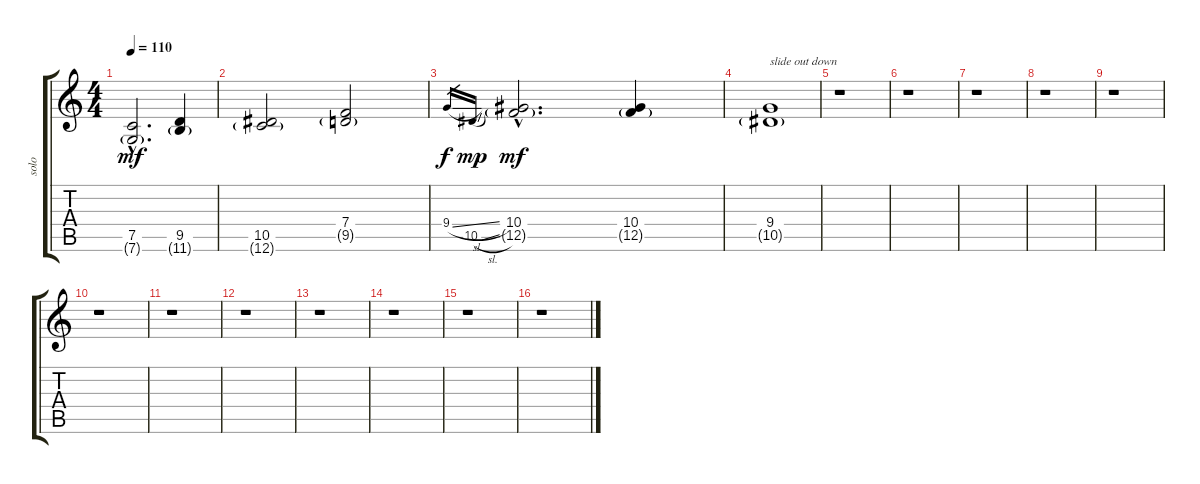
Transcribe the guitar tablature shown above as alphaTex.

\track ("solo" "solo") {instrument distortionguitar}
\staff {score tabs}
\tuning (C4 G3 Eb3 Bb2 F2 C2) {hide}
\ts (4 4)
\tempo 110
\clef g2
\ks c
(7.5{hac} 7.6{g hac}).2{d dy mf} (9.5 11.6{g}).4 |
(10.5 12.6{g}).2 (7.4 9.5{g}).2 |
9.4{sl}.16{gr dy f} 10.5{sl}.16{gr dy mp} (10.4{hac} 12.5{g hac}).2{d dy mf} (10.4 12.5{g}).4 |
(9.4 10.5{g}).1{txt "slide out down"} |
r.1 |
r.1 |
r.1 |
r.1 |
r.1 |
r.1 |
r.1 |
r.1 |
r.1 |
r.1 |
r.1 |
r.1
